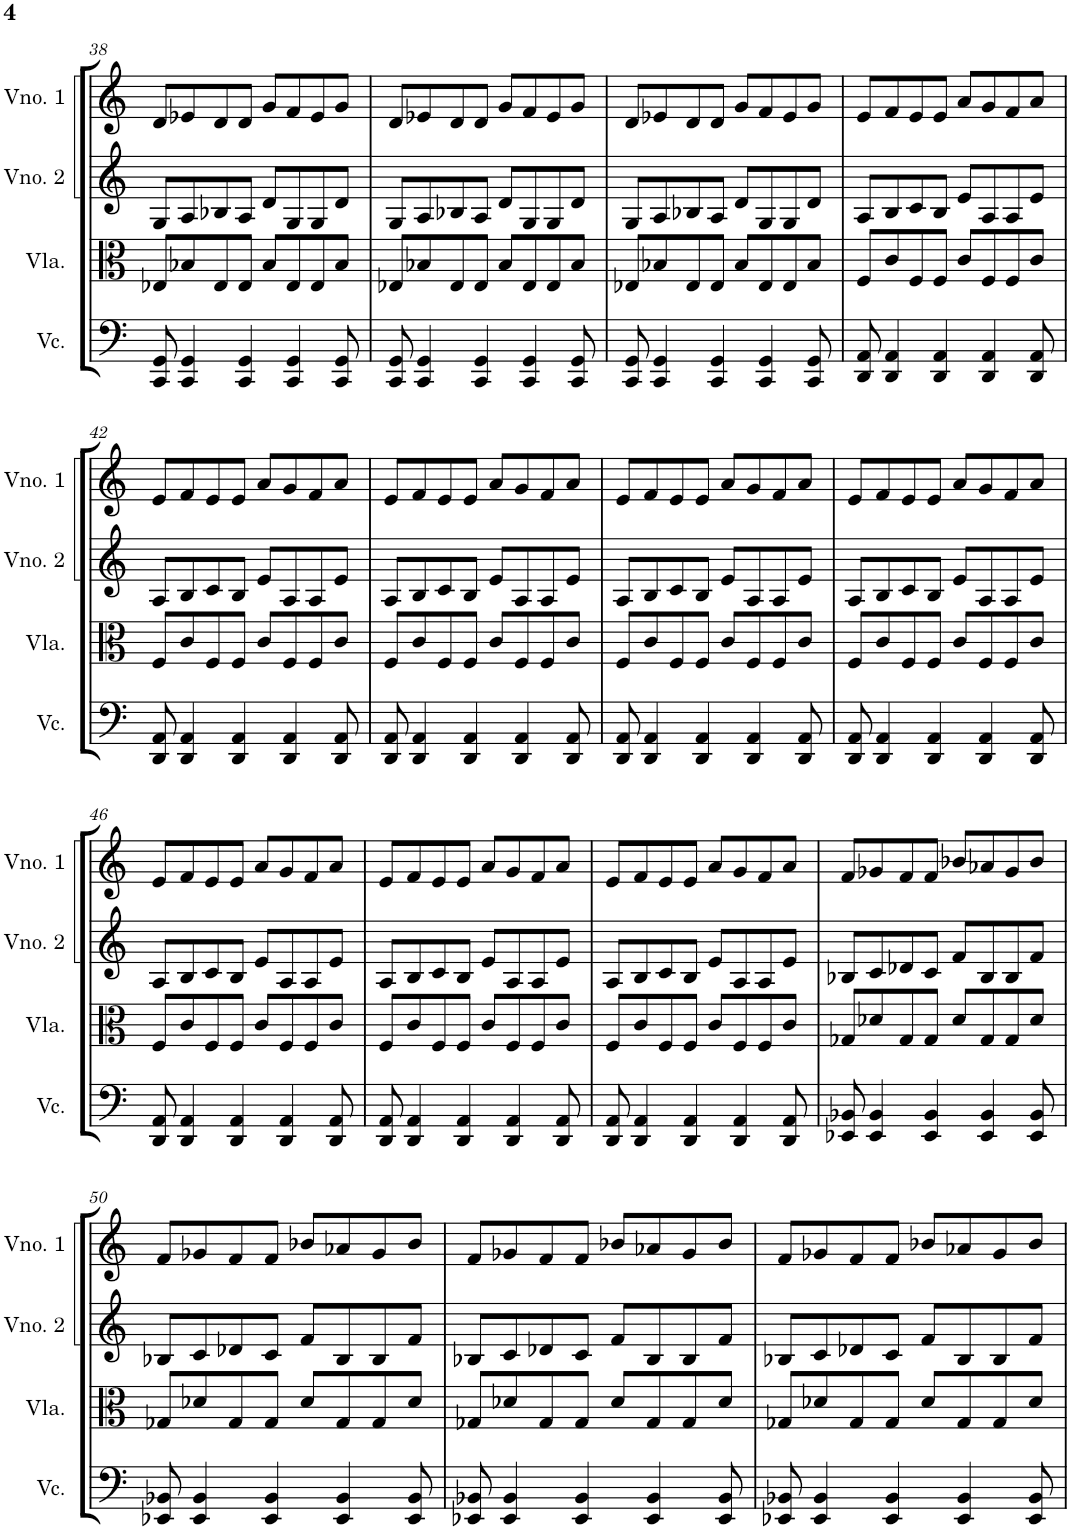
**kern	**kern	**kern	**kern
*part4	*part3	*part2	*part1
*staff4	*staff3	*staff2	*staff1
*I"Violoncelo	*I"Viola	*I"Violino 2	*I"Violino 1
*I'Vc.	*I'Vla.	*I'Vno. 2	*I'Vno. 1
!!LO:PB:g=z
*clefF4	*clefC3	*clefG2	*clefG2
*k[]	*k[]	*k[]	*k[]
*M4/4	*M4/4	*M4/4	*M4/4
=38	=38	=38	=38
8CC/ 8GG/	8E-X/L	8G/L	8d/L
4CC/ 4GG/	8B-X/	8A/	8e-X/
.	8E-/	8B-X/	8d/
4CC/ 4GG/	8E-/J	8A/J	8d/J
.	8B-/L	8d/L	8g/L
4CC/ 4GG/	8E-/	8G/	8f/
.	8E-/	8G/	8e-/
8CC/ 8GG/	8B-/J	8d/J	8g/J
=39	=39	=39	=39
8CC/ 8GG/	8E-X/L	8G/L	8d/L
4CC/ 4GG/	8B-X/	8A/	8e-X/
.	8E-/	8B-X/	8d/
4CC/ 4GG/	8E-/J	8A/J	8d/J
.	8B-/L	8d/L	8g/L
4CC/ 4GG/	8E-/	8G/	8f/
.	8E-/	8G/	8e-/
8CC/ 8GG/	8B-/J	8d/J	8g/J
=40	=40	=40	=40
8CC/ 8GG/	8E-X/L	8G/L	8d/L
4CC/ 4GG/	8B-X/	8A/	8e-X/
.	8E-/	8B-X/	8d/
4CC/ 4GG/	8E-/J	8A/J	8d/J
.	8B-/L	8d/L	8g/L
4CC/ 4GG/	8E-/	8G/	8f/
.	8E-/	8G/	8e-/
8CC/ 8GG/	8B-/J	8d/J	8g/J
=41	=41	=41	=41
8DD/ 8AA/	8F/L	8A/L	8e/L
4DD/ 4AA/	8c/	8B/	8f/
.	8F/	8c/	8e/
4DD/ 4AA/	8F/J	8B/J	8e/J
.	8c/L	8e/L	8a/L
4DD/ 4AA/	8F/	8A/	8g/
.	8F/	8A/	8f/
8DD/ 8AA/	8c/J	8e/J	8a/J
!!LO:LB:g=z
=42	=42	=42	=42
8DD/ 8AA/	8F/L	8A/L	8e/L
4DD/ 4AA/	8c/	8B/	8f/
.	8F/	8c/	8e/
4DD/ 4AA/	8F/J	8B/J	8e/J
.	8c/L	8e/L	8a/L
4DD/ 4AA/	8F/	8A/	8g/
.	8F/	8A/	8f/
8DD/ 8AA/	8c/J	8e/J	8a/J
=43	=43	=43	=43
8DD/ 8AA/	8F/L	8A/L	8e/L
4DD/ 4AA/	8c/	8B/	8f/
.	8F/	8c/	8e/
4DD/ 4AA/	8F/J	8B/J	8e/J
.	8c/L	8e/L	8a/L
4DD/ 4AA/	8F/	8A/	8g/
.	8F/	8A/	8f/
8DD/ 8AA/	8c/J	8e/J	8a/J
=44	=44	=44	=44
8DD/ 8AA/	8F/L	8A/L	8e/L
4DD/ 4AA/	8c/	8B/	8f/
.	8F/	8c/	8e/
4DD/ 4AA/	8F/J	8B/J	8e/J
.	8c/L	8e/L	8a/L
4DD/ 4AA/	8F/	8A/	8g/
.	8F/	8A/	8f/
8DD/ 8AA/	8c/J	8e/J	8a/J
=45	=45	=45	=45
8DD/ 8AA/	8F/L	8A/L	8e/L
4DD/ 4AA/	8c/	8B/	8f/
.	8F/	8c/	8e/
4DD/ 4AA/	8F/J	8B/J	8e/J
.	8c/L	8e/L	8a/L
4DD/ 4AA/	8F/	8A/	8g/
.	8F/	8A/	8f/
8DD/ 8AA/	8c/J	8e/J	8a/J
!!LO:LB:g=z
=46	=46	=46	=46
8DD/ 8AA/	8F/L	8A/L	8e/L
4DD/ 4AA/	8c/	8B/	8f/
.	8F/	8c/	8e/
4DD/ 4AA/	8F/J	8B/J	8e/J
.	8c/L	8e/L	8a/L
4DD/ 4AA/	8F/	8A/	8g/
.	8F/	8A/	8f/
8DD/ 8AA/	8c/J	8e/J	8a/J
=47	=47	=47	=47
8DD/ 8AA/	8F/L	8A/L	8e/L
4DD/ 4AA/	8c/	8B/	8f/
.	8F/	8c/	8e/
4DD/ 4AA/	8F/J	8B/J	8e/J
.	8c/L	8e/L	8a/L
4DD/ 4AA/	8F/	8A/	8g/
.	8F/	8A/	8f/
8DD/ 8AA/	8c/J	8e/J	8a/J
=48	=48	=48	=48
8DD/ 8AA/	8F/L	8A/L	8e/L
4DD/ 4AA/	8c/	8B/	8f/
.	8F/	8c/	8e/
4DD/ 4AA/	8F/J	8B/J	8e/J
.	8c/L	8e/L	8a/L
4DD/ 4AA/	8F/	8A/	8g/
.	8F/	8A/	8f/
8DD/ 8AA/	8c/J	8e/J	8a/J
=49	=49	=49	=49
8EE-X/ 8BB-X/	8G-X/L	8B-X/L	8f/L
4EE-/ 4BB-/	8d-X/	8c/	8g-X/
.	8G-/	8d-X/	8f/
4EE-/ 4BB-/	8G-/J	8c/J	8f/J
.	8d-/L	8f/L	8b-X/L
4EE-/ 4BB-/	8G-/	8B-/	8a-X/
.	8G-/	8B-/	8g-/
8EE-/ 8BB-/	8d-/J	8f/J	8b-/J
!!LO:LB:g=z
=50	=50	=50	=50
8EE-X/ 8BB-X/	8G-X/L	8B-X/L	8f/L
4EE-/ 4BB-/	8d-X/	8c/	8g-X/
.	8G-/	8d-X/	8f/
4EE-/ 4BB-/	8G-/J	8c/J	8f/J
.	8d-/L	8f/L	8b-X/L
4EE-/ 4BB-/	8G-/	8B-/	8a-X/
.	8G-/	8B-/	8g-/
8EE-/ 8BB-/	8d-/J	8f/J	8b-/J
=51	=51	=51	=51
8EE-X/ 8BB-X/	8G-X/L	8B-X/L	8f/L
4EE-/ 4BB-/	8d-X/	8c/	8g-X/
.	8G-/	8d-X/	8f/
4EE-/ 4BB-/	8G-/J	8c/J	8f/J
.	8d-/L	8f/L	8b-X/L
4EE-/ 4BB-/	8G-/	8B-/	8a-X/
.	8G-/	8B-/	8g-/
8EE-/ 8BB-/	8d-/J	8f/J	8b-/J
=52	=52	=52	=52
8EE-X/ 8BB-X/	8G-X/L	8B-X/L	8f/L
4EE-/ 4BB-/	8d-X/	8c/	8g-X/
.	8G-/	8d-X/	8f/
4EE-/ 4BB-/	8G-/J	8c/J	8f/J
.	8d-/L	8f/L	8b-X/L
4EE-/ 4BB-/	8G-/	8B-/	8a-X/
.	8G-/	8B-/	8g-/
8EE-/ 8BB-/	8d-/J	8f/J	8b-/J
=	=	=	=
*-	*-	*-	*-
